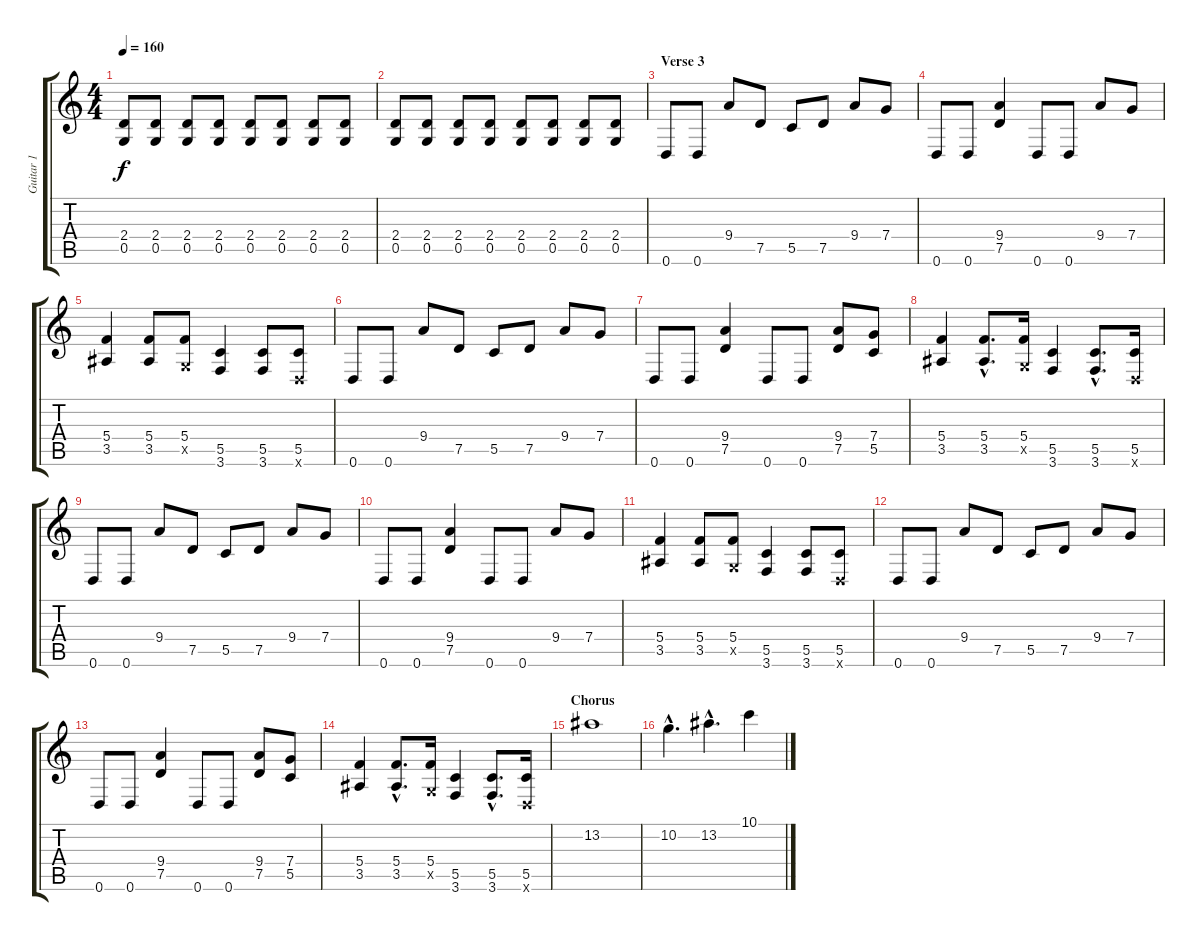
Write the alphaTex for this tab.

\track ("Guitar 1" "Guitar 1") {instrument distortionguitar}
\staff {score tabs}
\tuning (D4 A3 F3 C3 G2 D2) {hide}
\ts (4 4)
\tempo 160
\clef g2
\ks c
(2.4 0.5).8{dy f} (2.4 0.5).8 (2.4 0.5).8 (2.4 0.5).8 (2.4 0.5).8 (2.4 0.5).8 (2.4 0.5).8 (2.4 0.5).8 |
(2.4 0.5).8 (2.4 0.5).8 (2.4 0.5).8 (2.4 0.5).8 (2.4 0.5).8 (2.4 0.5).8 (2.4 0.5).8 (2.4 0.5).8 |
\section ("" "Verse 3")
0.6.8 0.6.8 9.4.8 7.5.8 5.5.8 7.5.8 9.4.8 7.4.8 |
0.6.8 0.6.8 (9.4 7.5).4 0.6.8 0.6.8 9.4.8 7.4.8 |
(5.4 3.5).4 (5.4 3.5).8 (5.4 0.5{x}).8 (5.5 3.6).4 (5.5 3.6).8 (5.5 0.6{x}).8 |
0.6.8 0.6.8 9.4.8 7.5.8 5.5.8 7.5.8 9.4.8 7.4.8 |
0.6.8 0.6.8 (9.4 7.5).4 0.6.8 0.6.8 (9.4 7.5).8 (7.4 5.5).8 |
(5.4 3.5).4 (5.4{hac} 3.5{hac}).8{d} (5.4 0.5{x}).16 (5.5 3.6).4 (5.5{hac} 3.6{hac}).8{d} (5.5 0.6{x}).16 |
0.6.8 0.6.8 9.4.8 7.5.8 5.5.8 7.5.8 9.4.8 7.4.8 |
0.6.8 0.6.8 (9.4 7.5).4 0.6.8 0.6.8 9.4.8 7.4.8 |
(5.4 3.5).4 (5.4 3.5).8 (5.4 0.5{x}).8 (5.5 3.6).4 (5.5 3.6).8 (5.5 0.6{x}).8 |
0.6.8 0.6.8 9.4.8 7.5.8 5.5.8 7.5.8 9.4.8 7.4.8 |
0.6.8 0.6.8 (9.4 7.5).4 0.6.8 0.6.8 (9.4 7.5).8 (7.4 5.5).8 |
(5.4 3.5).4 (5.4{hac} 3.5{hac}).8{d} (5.4 0.5{x}).16 (5.5 3.6).4 (5.5{hac} 3.6{hac}).8{d} (5.5 0.6{x}).16 |
\section ("" "Chorus")
13.2.1 |
10.2{hac}.4{d} 13.2{hac}.4{d} 10.1.4
